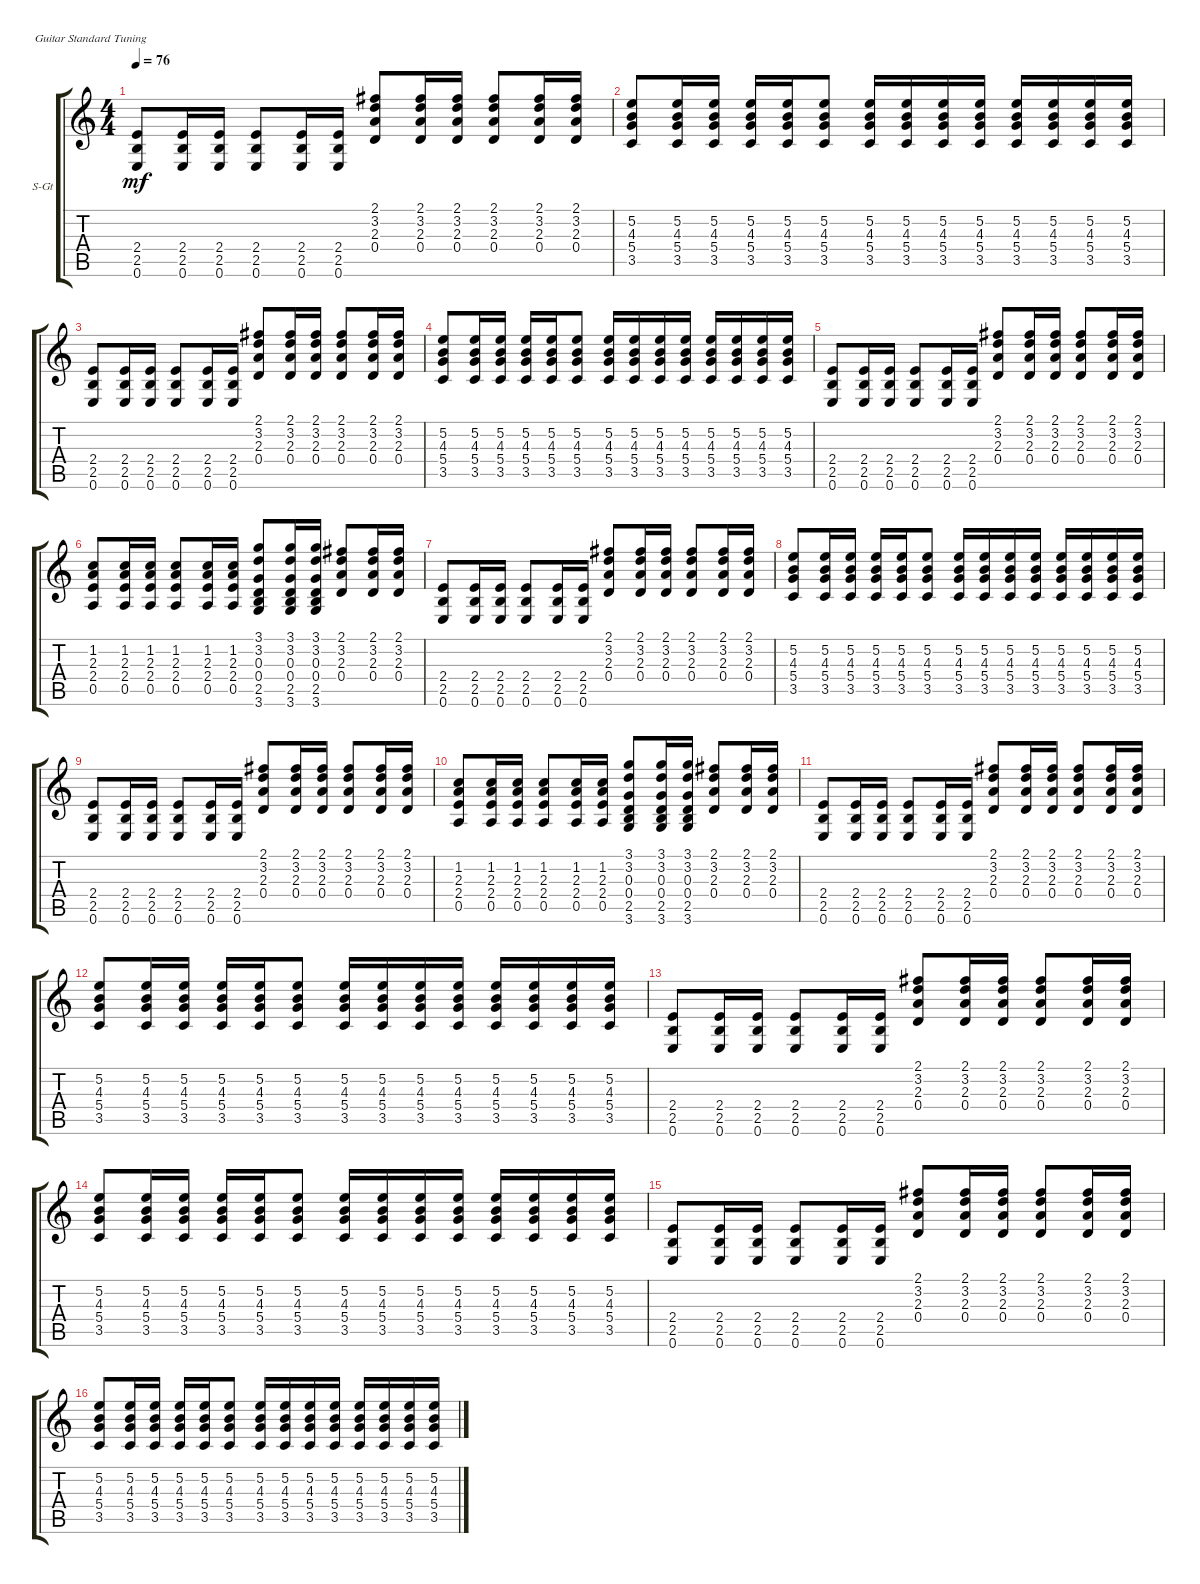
\defaultSystemsLayout 4
\bracketExtendMode groupsimilarinstruments
\firstSystemTrackNameOrientation horizontal
\otherSystemsTrackNameOrientation horizontal
\track ("Zacky (acoustic)" "S-Gt") {instrument acousticguitarsteel}
\staff {score tabs}
\tuning (E4 B3 G3 D3 A2 E2)
\ts (4 4)
\tempo 76
\clef g2
\ks c
(0.6 2.5 2.4).8{dy mf} (2.4 2.5 0.6).16 (0.6 2.5 2.4).16 (0.6 2.5 2.4).8 (2.4 2.5 0.6).16 (0.6 2.5 2.4).16 (0.4 2.3 3.2 2.1).8 (0.4 2.3 3.2 2.1).16 (0.4 2.3 3.2 2.1).16 (0.4 2.3 3.2 2.1).8 (0.4 2.3 3.2 2.1).16 (0.4 2.3 3.2 2.1).16 |
(3.5 5.4 4.3 5.2).8 (3.5 5.4 4.3 5.2).16 (3.5 5.4 4.3 5.2).16 (3.5 5.4 4.3 5.2).16 (3.5 5.4 4.3 5.2).16 (3.5 5.4 4.3 5.2).8 (3.5 5.4 4.3 5.2).16 (3.5 5.4 4.3 5.2).16 (3.5 5.4 4.3 5.2).16 (3.5 5.4 4.3 5.2).16 (3.5 5.4 4.3 5.2).16 (3.5 5.4 4.3 5.2).16 (3.5 5.4 4.3 5.2).16 (3.5 5.4 4.3 5.2).16 |
(0.6 2.5 2.4).8 (2.4 2.5 0.6).16 (0.6 2.5 2.4).16 (0.6 2.5 2.4).8 (2.4 2.5 0.6).16 (0.6 2.5 2.4).16 (0.4 2.3 3.2 2.1).8 (0.4 2.3 3.2 2.1).16 (0.4 2.3 3.2 2.1).16 (0.4 2.3 3.2 2.1).8 (0.4 2.3 3.2 2.1).16 (0.4 2.3 3.2 2.1).16 |
(3.5 5.4 4.3 5.2).8 (3.5 5.4 4.3 5.2).16 (3.5 5.4 4.3 5.2).16 (3.5 5.4 4.3 5.2).16 (3.5 5.4 4.3 5.2).16 (3.5 5.4 4.3 5.2).8 (3.5 5.4 4.3 5.2).16 (3.5 5.4 4.3 5.2).16 (3.5 5.4 4.3 5.2).16 (3.5 5.4 4.3 5.2).16 (3.5 5.4 4.3 5.2).16 (3.5 5.4 4.3 5.2).16 (3.5 5.4 4.3 5.2).16 (3.5 5.4 4.3 5.2).16 |
(0.6 2.5 2.4).8 (2.4 2.5 0.6).16 (0.6 2.5 2.4).16 (0.6 2.5 2.4).8 (2.4 2.5 0.6).16 (0.6 2.5 2.4).16 (0.4 2.3 3.2 2.1).8 (0.4 2.3 3.2 2.1).16 (0.4 2.3 3.2 2.1).16 (0.4 2.3 3.2 2.1).8 (0.4 2.3 3.2 2.1).16 (0.4 2.3 3.2 2.1).16 |
(0.5 2.4 2.3 1.2).8 (1.2 2.3 2.4 0.5).16 (0.5 2.4 2.3 1.2).16 (0.5 2.4 2.3 1.2).8 (1.2 2.3 2.4 0.5).16 (0.5 2.4 2.3 1.2).16 (2.5 0.4 0.3 3.2 3.6 3.1).8 (3.2 0.3 0.4 2.5 3.1 3.6).16 (2.5 0.4 0.3 3.2 3.6 3.1).16 (0.4 2.3 3.2 2.1).8 (3.2 2.3 0.4 2.1).16 (0.4 2.3 3.2 2.1).16 |
(0.6 2.5 2.4).8 (2.4 2.5 0.6).16 (0.6 2.5 2.4).16 (0.6 2.5 2.4).8 (2.4 2.5 0.6).16 (0.6 2.5 2.4).16 (0.4 2.3 3.2 2.1).8 (0.4 2.3 3.2 2.1).16 (0.4 2.3 3.2 2.1).16 (0.4 2.3 3.2 2.1).8 (0.4 2.3 3.2 2.1).16 (0.4 2.3 3.2 2.1).16 |
(3.5 5.4 4.3 5.2).8 (3.5 5.4 4.3 5.2).16 (3.5 5.4 4.3 5.2).16 (3.5 5.4 4.3 5.2).16 (3.5 5.4 4.3 5.2).16 (3.5 5.4 4.3 5.2).8 (3.5 5.4 4.3 5.2).16 (3.5 5.4 4.3 5.2).16 (3.5 5.4 4.3 5.2).16 (3.5 5.4 4.3 5.2).16 (3.5 5.4 4.3 5.2).16 (3.5 5.4 4.3 5.2).16 (3.5 5.4 4.3 5.2).16 (3.5 5.4 4.3 5.2).16 |
(0.6 2.5 2.4).8 (2.4 2.5 0.6).16 (0.6 2.5 2.4).16 (0.6 2.5 2.4).8 (2.4 2.5 0.6).16 (0.6 2.5 2.4).16 (0.4 2.3 3.2 2.1).8 (0.4 2.3 3.2 2.1).16 (0.4 2.3 3.2 2.1).16 (0.4 2.3 3.2 2.1).8 (0.4 2.3 3.2 2.1).16 (0.4 2.3 3.2 2.1).16 |
(0.5 2.4 2.3 1.2).8 (1.2 2.3 2.4 0.5).16 (0.5 2.4 2.3 1.2).16 (0.5 2.4 2.3 1.2).8 (1.2 2.3 2.4 0.5).16 (0.5 2.4 2.3 1.2).16 (2.5 0.4 0.3 3.2 3.6 3.1).8 (3.2 0.3 0.4 2.5 3.1 3.6).16 (2.5 0.4 0.3 3.2 3.6 3.1).16 (0.4 2.3 3.2 2.1).8 (3.2 2.3 0.4 2.1).16 (0.4 2.3 3.2 2.1).16 |
(0.6 2.5 2.4).8 (2.4 2.5 0.6).16 (0.6 2.5 2.4).16 (0.6 2.5 2.4).8 (2.4 2.5 0.6).16 (0.6 2.5 2.4).16 (0.4 2.3 3.2 2.1).8 (0.4 2.3 3.2 2.1).16 (0.4 2.3 3.2 2.1).16 (0.4 2.3 3.2 2.1).8 (0.4 2.3 3.2 2.1).16 (0.4 2.3 3.2 2.1).16 |
(3.5 5.4 4.3 5.2).8 (3.5 5.4 4.3 5.2).16 (3.5 5.4 4.3 5.2).16 (3.5 5.4 4.3 5.2).16 (3.5 5.4 4.3 5.2).16 (3.5 5.4 4.3 5.2).8 (3.5 5.4 4.3 5.2).16 (3.5 5.4 4.3 5.2).16 (3.5 5.4 4.3 5.2).16 (3.5 5.4 4.3 5.2).16 (3.5 5.4 4.3 5.2).16 (3.5 5.4 4.3 5.2).16 (3.5 5.4 4.3 5.2).16 (3.5 5.4 4.3 5.2).16 |
(0.6 2.5 2.4).8 (2.4 2.5 0.6).16 (0.6 2.5 2.4).16 (0.6 2.5 2.4).8 (2.4 2.5 0.6).16 (0.6 2.5 2.4).16 (0.4 2.3 3.2 2.1).8 (0.4 2.3 3.2 2.1).16 (0.4 2.3 3.2 2.1).16 (0.4 2.3 3.2 2.1).8 (0.4 2.3 3.2 2.1).16 (0.4 2.3 3.2 2.1).16 |
(3.5 5.4 4.3 5.2).8 (3.5 5.4 4.3 5.2).16 (3.5 5.4 4.3 5.2).16 (3.5 5.4 4.3 5.2).16 (3.5 5.4 4.3 5.2).16 (3.5 5.4 4.3 5.2).8 (3.5 5.4 4.3 5.2).16 (3.5 5.4 4.3 5.2).16 (3.5 5.4 4.3 5.2).16 (3.5 5.4 4.3 5.2).16 (3.5 5.4 4.3 5.2).16 (3.5 5.4 4.3 5.2).16 (3.5 5.4 4.3 5.2).16 (3.5 5.4 4.3 5.2).16 |
(0.6 2.5 2.4).8 (2.4 2.5 0.6).16 (0.6 2.5 2.4).16 (0.6 2.5 2.4).8 (2.4 2.5 0.6).16 (0.6 2.5 2.4).16 (0.4 2.3 3.2 2.1).8 (0.4 2.3 3.2 2.1).16 (0.4 2.3 3.2 2.1).16 (0.4 2.3 3.2 2.1).8 (0.4 2.3 3.2 2.1).16 (0.4 2.3 3.2 2.1).16 |
(3.5 5.4 4.3 5.2).8 (3.5 5.4 4.3 5.2).16 (3.5 5.4 4.3 5.2).16 (3.5 5.4 4.3 5.2).16 (3.5 5.4 4.3 5.2).16 (3.5 5.4 4.3 5.2).8 (3.5 5.4 4.3 5.2).16 (3.5 5.4 4.3 5.2).16 (3.5 5.4 4.3 5.2).16 (3.5 5.4 4.3 5.2).16 (3.5 5.4 4.3 5.2).16 (3.5 5.4 4.3 5.2).16 (3.5 5.4 4.3 5.2).16 (3.5 5.4 4.3 5.2).16
